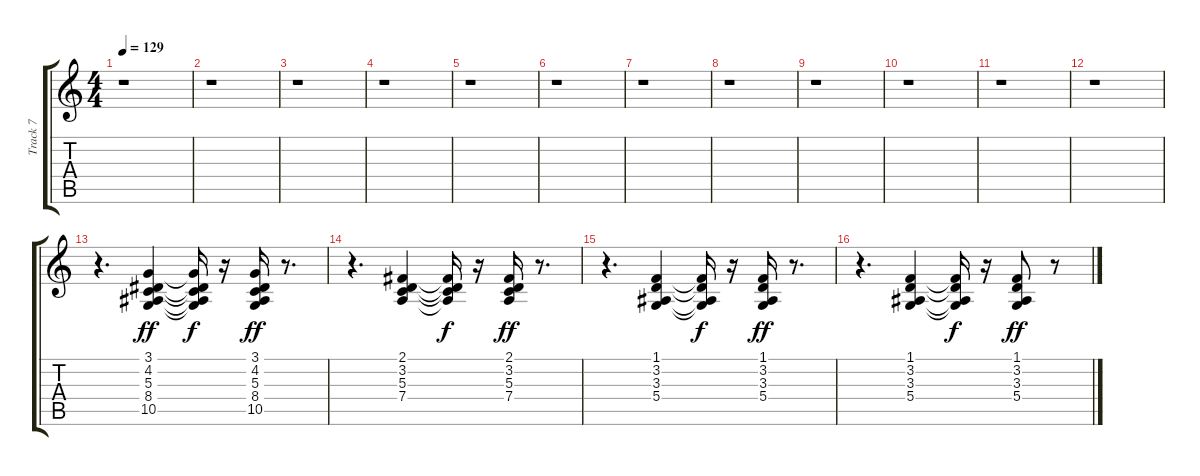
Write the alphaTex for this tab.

\track ("Track 7" "Track 7") {instrument synthbrass1}
\staff {score tabs}
\tuning (E4 B3 G3 D3 A2 E2) {hide}
\ts (4 4)
\tempo 129
\clef g2
\ks c
r.1{dy ff} |
r.1 |
r.1 |
r.1 |
r.1 |
r.1 |
r.1 |
r.1 |
r.1 |
r.1 |
r.1 |
r.1 |
r.4{d} (3.1 4.2 5.3 8.4 10.5).4 (3.1{t} 4.2{t} 5.3{t} 8.4{t} 10.5{t}).16{dy f} r.16 (3.1 4.2 5.3 8.4 10.5).16{dy ff} r.8{d} |
r.4{d} (2.1 3.2 5.3 7.4).4 (2.1{t} 3.2{t} 5.3{t} 7.4{t}).16{dy f} r.16 (2.1 3.2 5.3 7.4).16{dy ff} r.8{d} |
r.4{d} (1.1 3.2 3.3 5.4).4 (1.1{t} 3.2{t} 3.3{t} 5.4{t}).16{dy f} r.16 (1.1 3.2 3.3 5.4).16{dy ff} r.8{d} |
r.4{d} (1.1 3.2 3.3 5.4).4 (1.1{t} 3.2{t} 3.3{t} 5.4{t}).16{dy f} r.16 (1.1 3.2 3.3 5.4).8{dy ff} r.8
